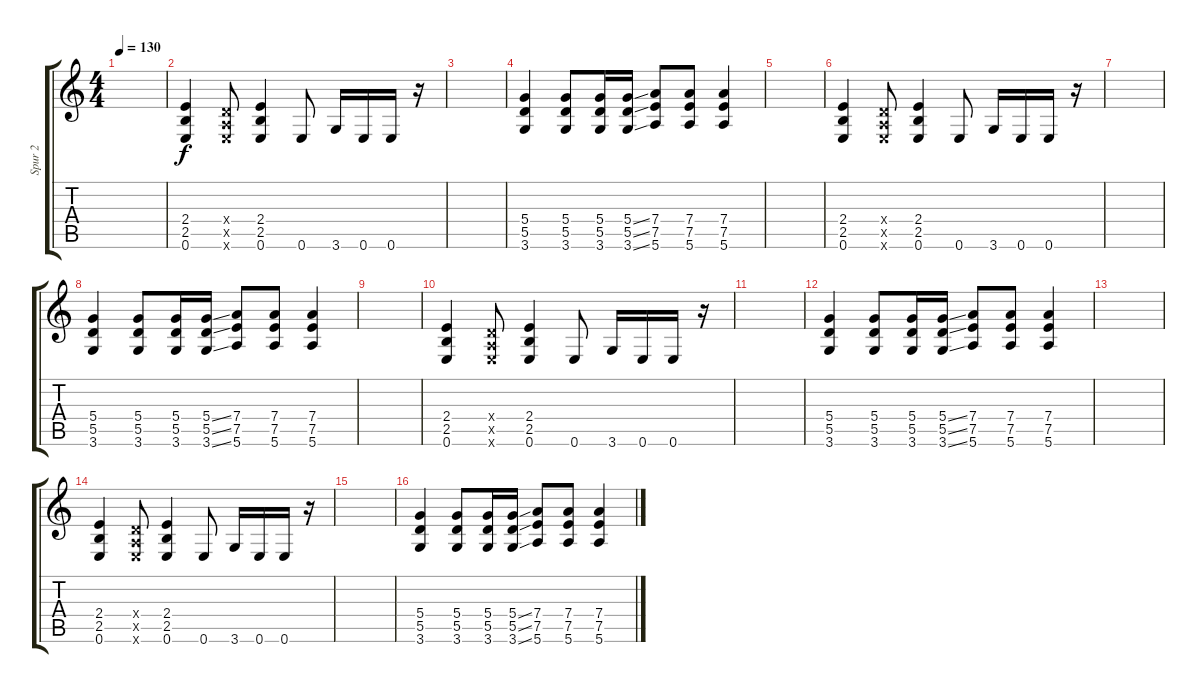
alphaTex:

\track ("Spur 2" "Spur 2") {instrument distortionguitar}
\staff {score tabs}
\tuning (E4 B3 G3 D3 A2 E2) {hide}
\ts (4 4)
\tempo 130
\clef g2
\ks c
|
(2.4 2.5 0.6).4 (0.4{x} 0.5{x} 0.6{x}).8 (2.4 2.5 0.6).4 0.6.8 3.6.16 0.6.16 0.6.16 r.16 |
|
(5.4 5.5 3.6).4 (5.4 5.5 3.6).8 (5.4 5.5 3.6).16 (5.4{ss} 5.5{ss} 3.6{ss}).16 (7.4 7.5 5.6).8 (7.4 7.5 5.6).8 (7.4 7.5 5.6).4 |
|
(2.4 2.5 0.6).4 (0.4{x} 0.5{x} 0.6{x}).8 (2.4 2.5 0.6).4 0.6.8 3.6.16 0.6.16 0.6.16 r.16 |
|
(5.4 5.5 3.6).4 (5.4 5.5 3.6).8 (5.4 5.5 3.6).16 (5.4{ss} 5.5{ss} 3.6{ss}).16 (7.4 7.5 5.6).8 (7.4 7.5 5.6).8 (7.4 7.5 5.6).4 |
|
(2.4 2.5 0.6).4 (0.4{x} 0.5{x} 0.6{x}).8 (2.4 2.5 0.6).4 0.6.8 3.6.16 0.6.16 0.6.16 r.16 |
|
(5.4 5.5 3.6).4 (5.4 5.5 3.6).8 (5.4 5.5 3.6).16 (5.4{ss} 5.5{ss} 3.6{ss}).16 (7.4 7.5 5.6).8 (7.4 7.5 5.6).8 (7.4 7.5 5.6).4 |
|
(2.4 2.5 0.6).4 (0.4{x} 0.5{x} 0.6{x}).8 (2.4 2.5 0.6).4 0.6.8 3.6.16 0.6.16 0.6.16 r.16 |
|
(5.4 5.5 3.6).4 (5.4 5.5 3.6).8 (5.4 5.5 3.6).16 (5.4{ss} 5.5{ss} 3.6{ss}).16 (7.4 7.5 5.6).8 (7.4 7.5 5.6).8 (7.4 7.5{ss} 5.6{ss}).4
